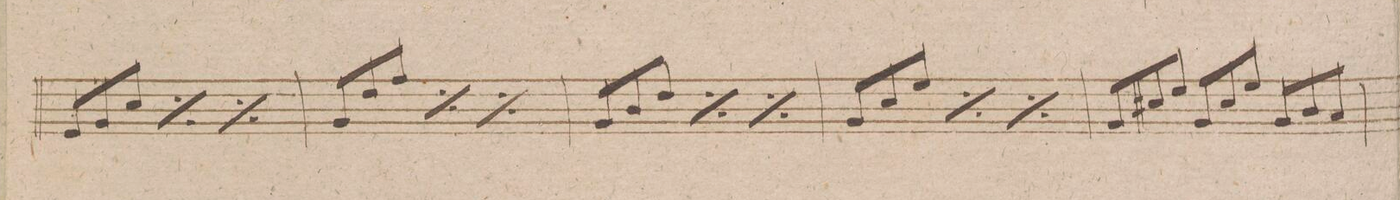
**kern	**dynam
*I"Viola.	*
*clefC3	*
*k[f#]	*
*met(c)	*
*M3/4	*
12F#/L	.
12A/	.
12d/J	.
*rep	*
12F#/L	.
12A/	.
12d/J	.
*Xrep	*
*rep	*
12F#/L	.
12A/	.
12d/J	.
*Xrep	*
=118	=118
12A/L	.
12e/	.
12g/J	.
*rep	*
12A/L	.
12e/	.
12g/J	.
*Xrep	*
*rep	*
12A/L	.
12e/	.
12g/J	.
*Xrep	*
=119	=119
12A/L	.
12c/	.
12e/J	.
*rep	*
12A/L	.
12c/	.
12e/J	.
*Xrep	*
*rep	*
12A/L	.
12c/	.
12e/J	.
*Xrep	*
=120	=120
12A/L	.
12d/	.
12f#/J	.
*rep	*
12A/L	.
12d/	.
12f#/J	.
*Xrep	*
*rep	*
12A/L	.
12d/	.
12f#/J	.
*Xrep	*
=121	=121
12A/L	.
12d#X/	.
12f#/J	.
12A/L	.
12d#/	.
12f#/J	.
12A/L	.
12c/	.
12B/J	.
=122	=122
*-	*-
